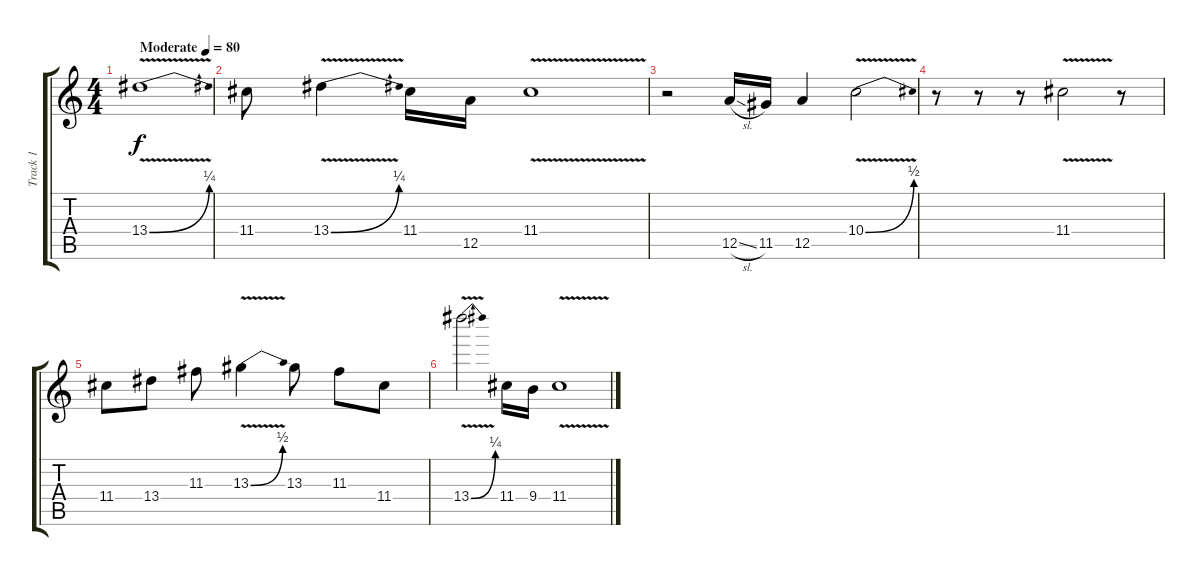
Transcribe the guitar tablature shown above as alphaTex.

\track ("Track 1" "Track 1") {instrument overdrivenguitar}
\staff {score tabs}
\tuning (E4 B3 G3 D3 A2 E2) {hide}
\ts (4 4)
\tempo (80 "Moderate")
\clef g2
\ks c
13.4{be (bend 0 0 60 1) v}.1{dy f instrument overdrivenguitar} |
11.4.8 13.4{be (bend 0 0 60 1) v}.4 11.4.16 12.5.16 11.4{v}.1 |
r.2 12.5{sl}.16 11.5.16 12.5.4 10.4{be (bend 0 0 60 2) v}.2 |
r.8 r.8 r.8 11.4{v}.2 r.8 |
11.4.8 13.4.8 11.3.8 13.3{be (bend 0 0 60 2) v}.4 13.3.8 11.3.8 11.4.8 |
13.4{be (bend 0 0 60 1) v}.2{ot 15mb} 11.4.16 9.4.16 11.4{v}.1
